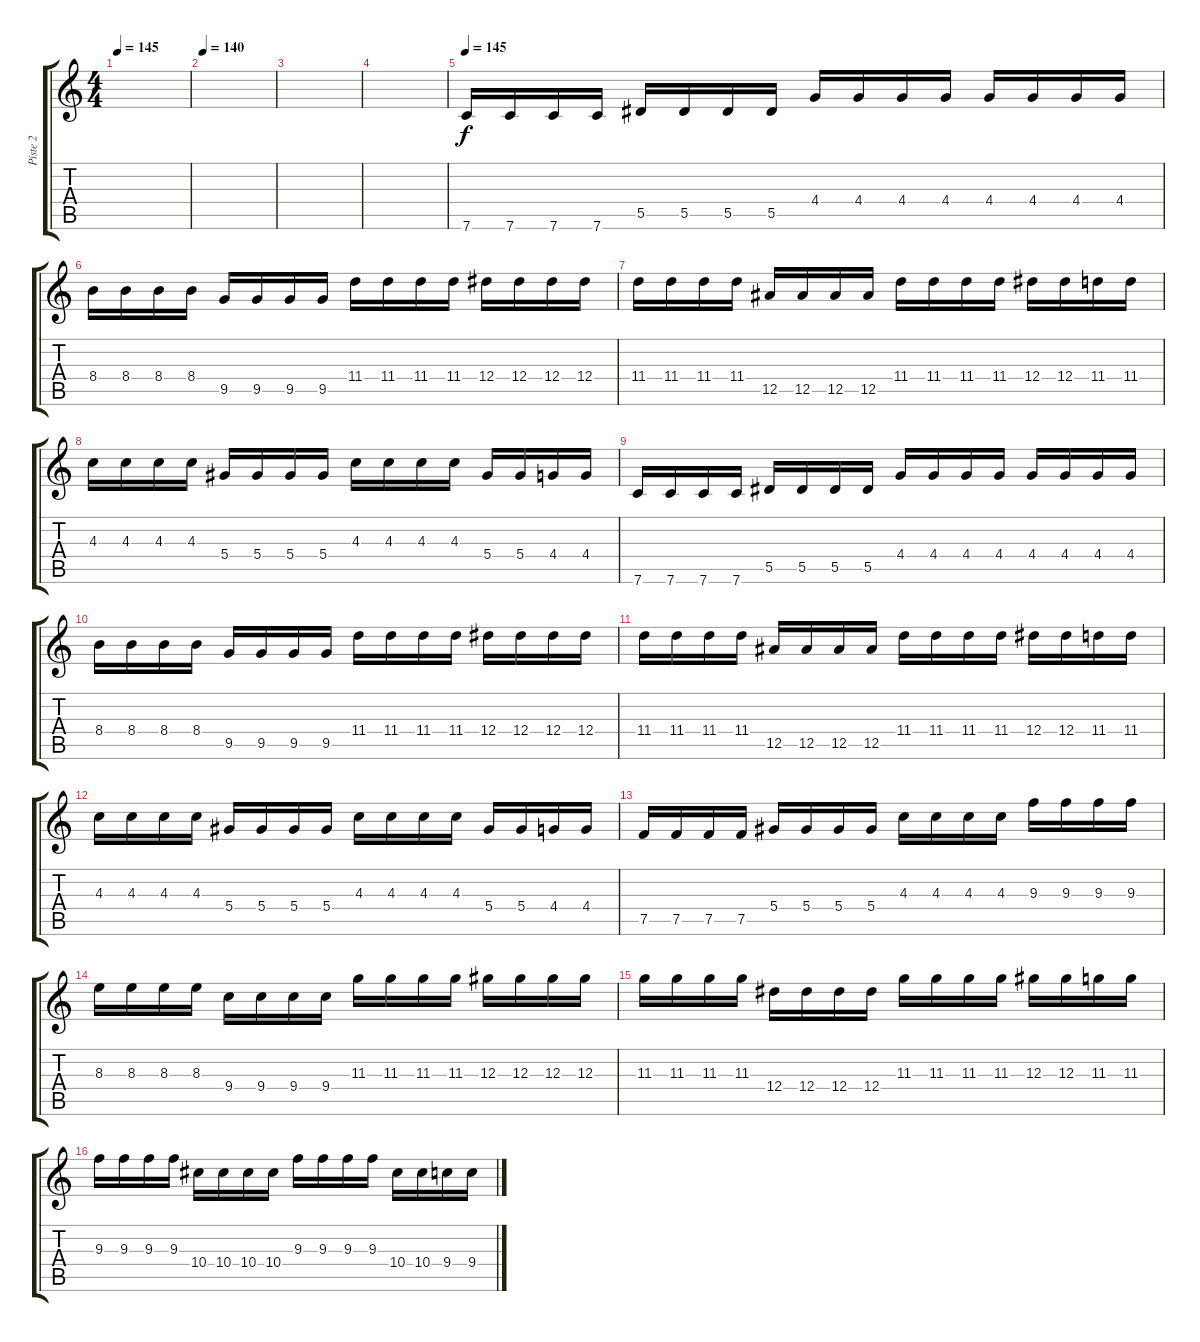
\track ("Piste 2" "Piste 2") {instrument electricguitarclean}
\staff {score tabs}
\tuning (F4 C4 Ab3 Eb3 Bb2 F2) {hide}
\ts (4 4)
\tempo 145
\clef g2
\ks c
|
\tempo 140
|
|
|
\tempo 145
7.6.16 7.6.16 7.6.16 7.6.16 5.5.16 5.5.16 5.5.16 5.5.16 4.4.16 4.4.16 4.4.16 4.4.16 4.4.16 4.4.16 4.4.16 4.4.16 |
8.4.16 8.4.16 8.4.16 8.4.16 9.5.16 9.5.16 9.5.16 9.5.16 11.4.16 11.4.16 11.4.16 11.4.16 12.4.16 12.4.16 12.4.16 12.4.16 |
11.4.16 11.4.16 11.4.16 11.4.16 12.5.16 12.5.16 12.5.16 12.5.16 11.4.16 11.4.16 11.4.16 11.4.16 12.4.16 12.4.16 11.4.16 11.4.16 |
4.3.16 4.3.16 4.3.16 4.3.16 5.4.16 5.4.16 5.4.16 5.4.16 4.3.16 4.3.16 4.3.16 4.3.16 5.4.16 5.4.16 4.4.16 4.4.16 |
7.6.16 7.6.16 7.6.16 7.6.16 5.5.16 5.5.16 5.5.16 5.5.16 4.4.16 4.4.16 4.4.16 4.4.16 4.4.16 4.4.16 4.4.16 4.4.16 |
8.4.16 8.4.16 8.4.16 8.4.16 9.5.16 9.5.16 9.5.16 9.5.16 11.4.16 11.4.16 11.4.16 11.4.16 12.4.16 12.4.16 12.4.16 12.4.16 |
11.4.16 11.4.16 11.4.16 11.4.16 12.5.16 12.5.16 12.5.16 12.5.16 11.4.16 11.4.16 11.4.16 11.4.16 12.4.16 12.4.16 11.4.16 11.4.16 |
4.3.16 4.3.16 4.3.16 4.3.16 5.4.16 5.4.16 5.4.16 5.4.16 4.3.16 4.3.16 4.3.16 4.3.16 5.4.16 5.4.16 4.4.16 4.4.16 |
7.5.16 7.5.16 7.5.16 7.5.16 5.4.16 5.4.16 5.4.16 5.4.16 4.3.16 4.3.16 4.3.16 4.3.16 9.3.16 9.3.16 9.3.16 9.3.16 |
8.3.16 8.3.16 8.3.16 8.3.16 9.4.16 9.4.16 9.4.16 9.4.16 11.3.16 11.3.16 11.3.16 11.3.16 12.3.16 12.3.16 12.3.16 12.3.16 |
11.3.16 11.3.16 11.3.16 11.3.16 12.4.16 12.4.16 12.4.16 12.4.16 11.3.16 11.3.16 11.3.16 11.3.16 12.3.16 12.3.16 11.3.16 11.3.16 |
9.3.16 9.3.16 9.3.16 9.3.16 10.4.16 10.4.16 10.4.16 10.4.16 9.3.16 9.3.16 9.3.16 9.3.16 10.4.16 10.4.16 9.4.16 9.4.16
